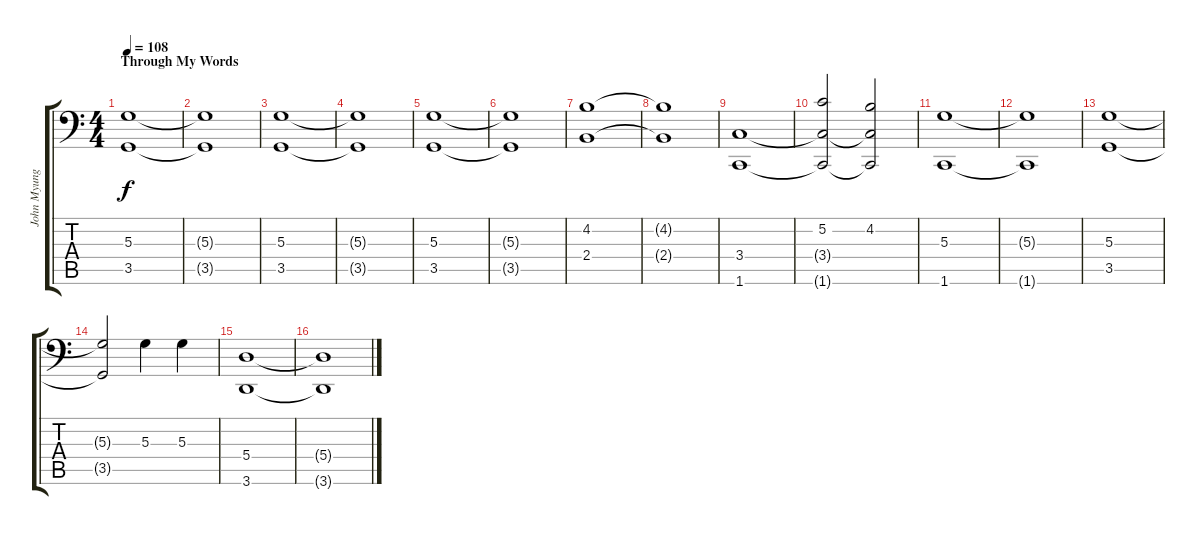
\track ("John Myung - 6 Strings Bass" "John Myung") {instrument fretlessbass}
\staff {score tabs}
\tuning (C3 G2 D2 A1 E1 B0) {hide}
\ts (4 4)
\section ("" "Through My Words")
\tempo 108
\clef f4
\ks c
(5.3 3.5).1{dy f instrument fretlessbass} |
(5.3{t} 3.5{t}).1 |
(5.3 3.5).1 |
(5.3{t} 3.5{t}).1 |
(5.3 3.5).1 |
(5.3{t} 3.5{t}).1 |
(4.2 2.4).1 |
(4.2{t} 2.4{t}).1 |
(3.4 1.6).1 |
(5.2 3.4{t} 1.6{t}).2 (4.2 3.4{t} 1.6{t}).2 |
(5.3 1.6).1 |
(5.3{t} 1.6{t}).1 |
(5.3 3.5).1 |
(5.3{t} 3.5{t}).2 5.3.4 5.3.4 |
(5.4 3.6).1 |
(5.4{t} 3.6{t}).1
